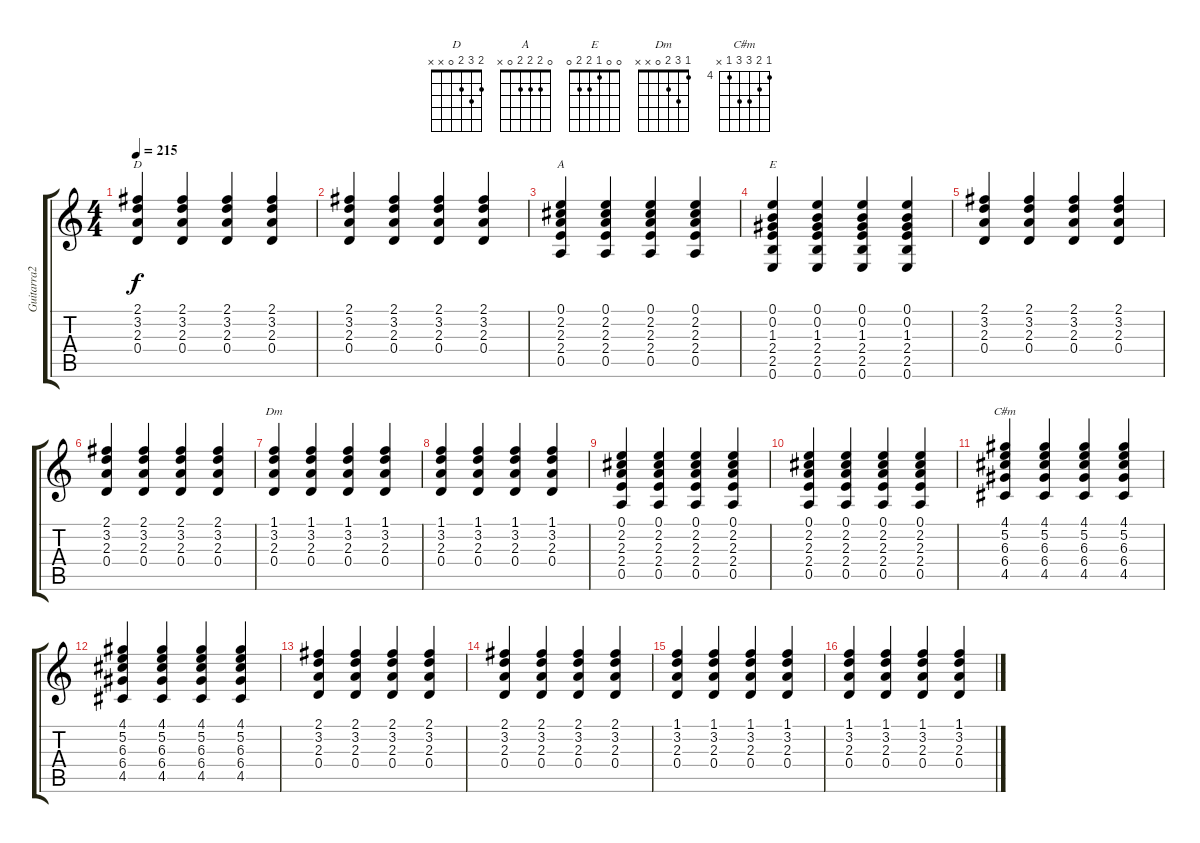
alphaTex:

\track ("Guitarra2" "Guitarra2") {instrument acousticguitarnylon}
\staff {score tabs}
\tuning (E4 B3 G3 D3 A2 E2) {hide}
\chord ("D" 2 3 2 0 x x)
\chord ("A" 0 2 2 2 0 x)
\chord ("E" 0 0 1 2 2 0)
\chord ("Dm" 1 3 2 0 x x)
\chord ("C#m" 4 5 6 6 4 x) {firstfret 4}
\ts (4 4)
\tempo 215
\clef g2
\ks c
(2.1 3.2 2.3 0.4).4{ch "D" dy f} (2.1 3.2 2.3 0.4).4 (2.1 3.2 2.3 0.4).4 (2.1 3.2 2.3 0.4).4 |
(2.1 3.2 2.3 0.4).4 (2.1 3.2 2.3 0.4).4 (2.1 3.2 2.3 0.4).4 (2.1 3.2 2.3 0.4).4 |
(0.1 2.2 2.3 2.4 0.5).4{ch "A"} (0.1 2.2 2.3 2.4 0.5).4 (0.1 2.2 2.3 2.4 0.5).4 (0.1 2.2 2.3 2.4 0.5).4 |
(0.1 0.2 1.3 2.4 2.5 0.6).4{ch "E"} (0.1 0.2 1.3 2.4 2.5 0.6).4 (0.1 0.2 1.3 2.4 2.5 0.6).4 (0.1 0.2 1.3 2.4 2.5 0.6).4 |
(2.1 3.2 2.3 0.4).4 (2.1 3.2 2.3 0.4).4 (2.1 3.2 2.3 0.4).4 (2.1 3.2 2.3 0.4).4 |
(2.1 3.2 2.3 0.4).4 (2.1 3.2 2.3 0.4).4 (2.1 3.2 2.3 0.4).4 (2.1 3.2 2.3 0.4).4 |
(1.1 3.2 2.3 0.4).4{ch "Dm"} (1.1 3.2 2.3 0.4).4 (1.1 3.2 2.3 0.4).4 (1.1 3.2 2.3 0.4).4 |
(1.1 3.2 2.3 0.4).4 (1.1 3.2 2.3 0.4).4 (1.1 3.2 2.3 0.4).4 (1.1 3.2 2.3 0.4).4 |
(0.1 2.2 2.3 2.4 0.5).4 (0.1 2.2 2.3 2.4 0.5).4 (0.1 2.2 2.3 2.4 0.5).4 (0.1 2.2 2.3 2.4 0.5).4 |
(0.1 2.2 2.3 2.4 0.5).4 (0.1 2.2 2.3 2.4 0.5).4 (0.1 2.2 2.3 2.4 0.5).4 (0.1 2.2 2.3 2.4 0.5).4 |
(4.1 5.2 6.3 6.4 4.5).4{ch "C#m"} (4.1 5.2 6.3 6.4 4.5).4 (4.1 5.2 6.3 6.4 4.5).4 (4.1 5.2 6.3 6.4 4.5).4 |
(4.1 5.2 6.3 6.4 4.5).4 (4.1 5.2 6.3 6.4 4.5).4 (4.1 5.2 6.3 6.4 4.5).4 (4.1 5.2 6.3 6.4 4.5).4 |
(2.1 3.2 2.3 0.4).4 (2.1 3.2 2.3 0.4).4 (2.1 3.2 2.3 0.4).4 (2.1 3.2 2.3 0.4).4 |
(2.1 3.2 2.3 0.4).4 (2.1 3.2 2.3 0.4).4 (2.1 3.2 2.3 0.4).4 (2.1 3.2 2.3 0.4).4 |
(1.1 3.2 2.3 0.4).4 (1.1 3.2 2.3 0.4).4 (1.1 3.2 2.3 0.4).4 (1.1 3.2 2.3 0.4).4 |
(1.1 3.2 2.3 0.4).4 (1.1 3.2 2.3 0.4).4 (1.1 3.2 2.3 0.4).4 (1.1 3.2 2.3 0.4).4
